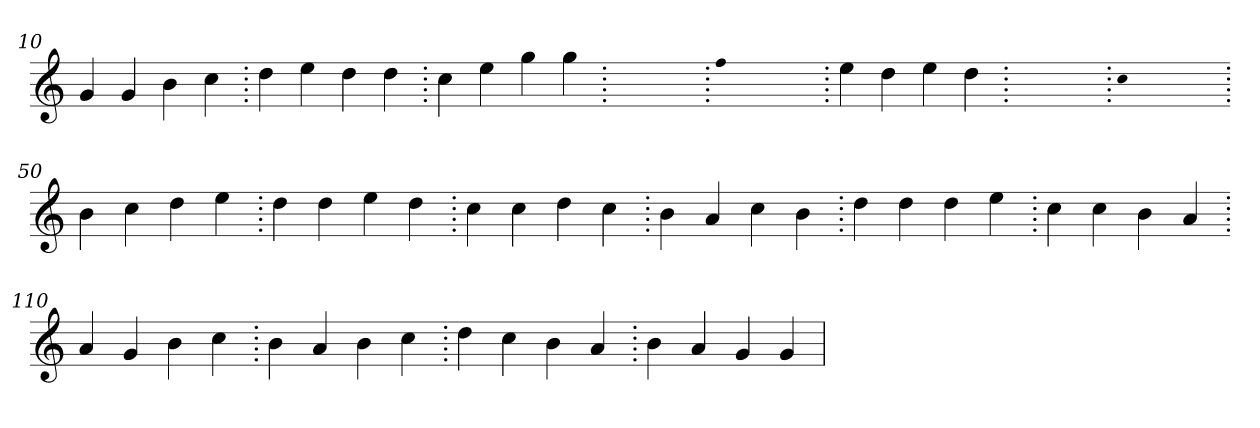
**kern
*part1
*staff1
*clefG2
=10.
4g
4g
4b
4cc
=20.
4dd
4ee
4dd
4dd
=30.
4cc
4ee
4gg
4gg
=40.
1ryy
=40.
qqff
1ryy
=40.
4ee
4dd
4ee
4dd
=50.
1ryy
=50.
qqcc
1ryy
=50.
4b
4cc
4dd
4ee
=60.
4dd
4dd
4ee
4dd
=70.
4cc
4cc
4dd
4cc
=80.
4b
4a
4cc
4b
=90.
4dd
4dd
4dd
4ee
=100.
4cc
4cc
4b
4a
=110.
4a
4g
4b
4cc
=120.
4b
4a
4b
4cc
=130.
4dd
4cc
4b
4a
=140.
4b
4a
4g
4g
=
*-
